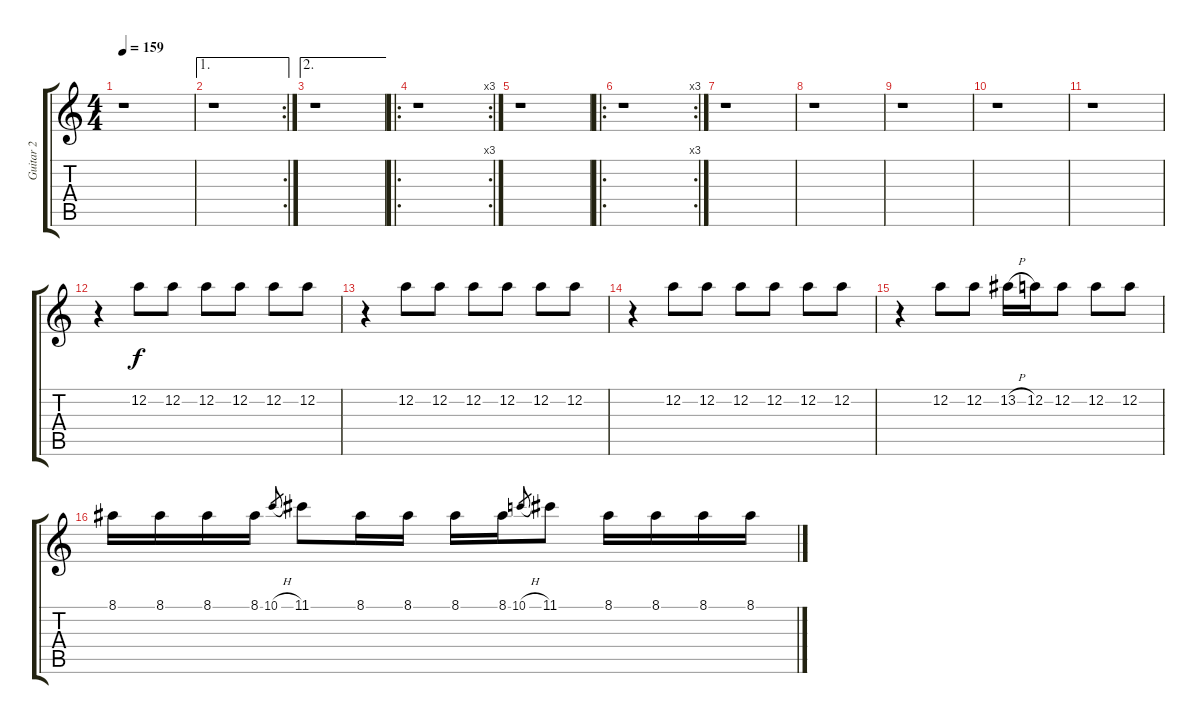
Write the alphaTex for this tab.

\track ("Guitar 2" "Guitar 2") {instrument distortionguitar}
\staff {score tabs}
\tuning (D4 A3 F3 C3 G2 C2) {hide}
\ts (4 4)
\tempo 159
\clef g2
\ks c
r.1{dy f} |
\ae 1
\rc 2
r.1 |
\ae 2
r.1 |
\ro
\rc 3
r.1 |
r.1 |
\ro
\rc 3
r.1 |
r.1 |
r.1 |
r.1 |
r.1 |
r.1 |
r.4 12.2.8 12.2.8 12.2.8 12.2.8 12.2.8 12.2.8 |
r.4 12.2.8 12.2.8 12.2.8 12.2.8 12.2.8 12.2.8 |
r.4 12.2.8 12.2.8 12.2.8 12.2.8 12.2.8 12.2.8 |
r.4 12.2.8 12.2.8 13.2{h}.16 12.2.16 12.2.8 12.2.8 12.2.8 |
8.1.16 8.1.16 8.1.16 8.1.16 10.1{h}.8{gr} 11.1.8 8.1.16 8.1.16 8.1.16 8.1.16 10.1{h}.8{gr} 11.1.8 8.1.16 8.1.16 8.1.16 8.1.16
